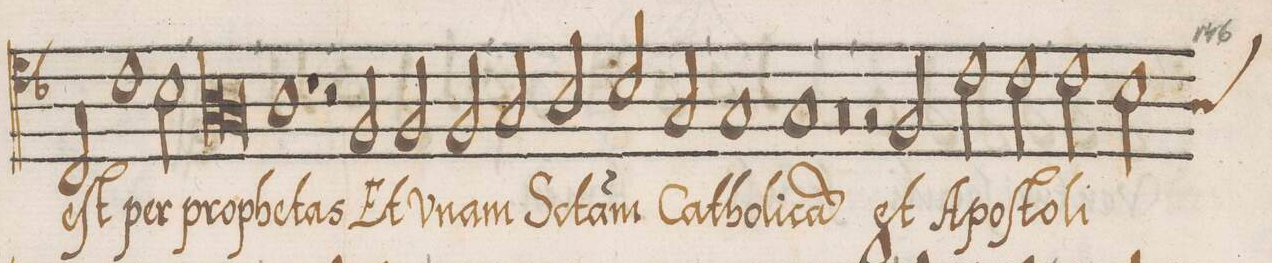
**kern	**text
*I"ALTVS	*
*clefC4	*
*k[b-]	*
*met()	*
*M2/1	*
2C/	eſt
1c	per
2B-\	pro-
=140-	=140-
*lig	*
1A	-phe-
1G	.
*Xlig	*
=141-	=141-
1A	-tas
1r	.
=142-	=142-
2r	.
2F/	Et
2F/	V-
2F/	-nam
=143-	=143-
2G/	S(an)c-
2A/	-tam
2B-/	Ca-
2G/	-tho-
=144-	=144-
1G	-li-
1G	-ca(m)
=145-	=145-
0r	.
=146-	=146-
2r	.
2F/	et
2c\	A-
2c\	-po-
=147-	=147-
2c\	-ſto-
*custos:A	*
2B-\	-li-
*-	*-
